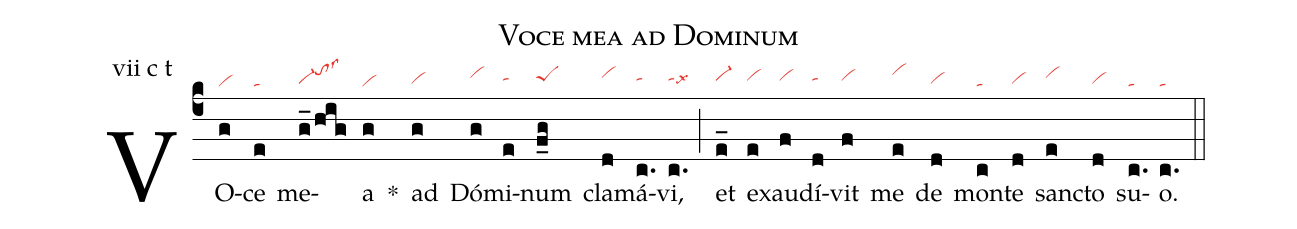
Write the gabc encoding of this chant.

name: Voce mea ad Dominum;
annotation: vii c t;
mode: 7;
nabc-lines: 1;
%%
(c4)
VO(g|vi)ce(e|ta) me(g_/hig|vi-hgtohjlss3)a(g|vi) *()
ad(g|vihg) Dó(g|vihi)mi(e|tahh)num(f_g|peShh) cla(d|vihi)má(c.|tahh)vi,(c.|tahhlsx6) (;)
et(e_|vi-hh) e(e|vihh)xau(f|vihh)dí(d|tahh)vit(f|vihh) me(e|vihj) de(d|vihg) mon(c|ta)te(d|vihg) san(e|vihi)cto(d|vihg) su(c.|ta)o.(c.|ta) (::)
